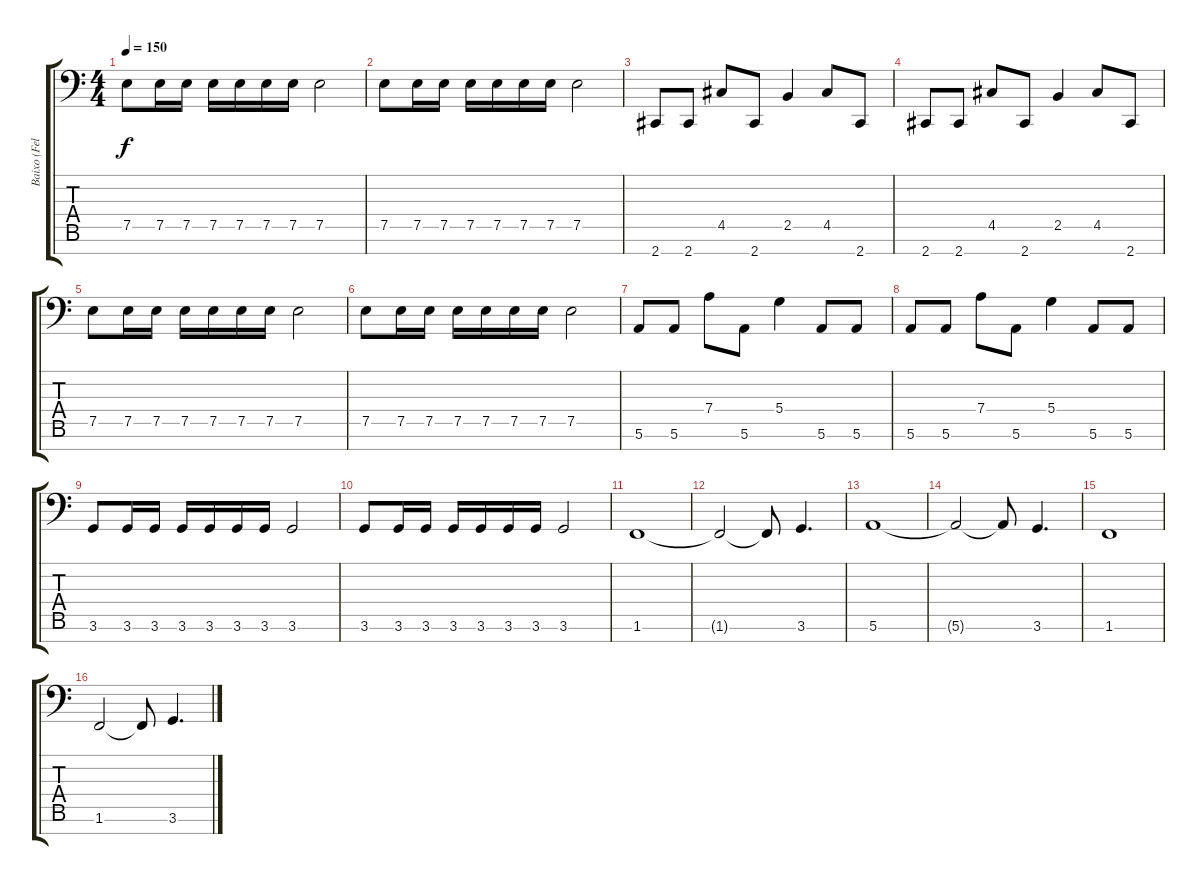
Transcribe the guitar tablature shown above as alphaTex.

\track ("Baixo (Felipe  Andreoli)" "Baixo (Fel") {instrument electricbassfinger}
\staff {score tabs}
\tuning (E3 B2 G2 D2 A1 E1 B0) {hide}
\ts (4 4)
\tempo 150
\clef f4
\ks c
7.5.8{dy f} 7.5.16 7.5.16 7.5.16 7.5.16 7.5.16 7.5.16 7.5.2 |
7.5.8 7.5.16 7.5.16 7.5.16 7.5.16 7.5.16 7.5.16 7.5.2 |
2.7.8 2.7.8 4.5.8 2.7.8 2.5.4 4.5.8 2.7.8 |
2.7.8 2.7.8 4.5.8 2.7.8 2.5.4 4.5.8 2.7.8 |
7.5.8 7.5.16 7.5.16 7.5.16 7.5.16 7.5.16 7.5.16 7.5.2 |
7.5.8 7.5.16 7.5.16 7.5.16 7.5.16 7.5.16 7.5.16 7.5.2 |
5.6.8 5.6.8 7.4.8 5.6.8 5.4.4 5.6.8 5.6.8 |
5.6.8 5.6.8 7.4.8 5.6.8 5.4.4 5.6.8 5.6.8 |
3.6.8 3.6.16 3.6.16 3.6.16 3.6.16 3.6.16 3.6.16 3.6.2 |
3.6.8 3.6.16 3.6.16 3.6.16 3.6.16 3.6.16 3.6.16 3.6.2 |
1.6.1 |
1.6{t}.2 1.6{t}.8 3.6.4{d} |
5.6.1 |
5.6{t}.2 5.6{t}.8 3.6.4{d} |
1.6.1 |
1.6.2 1.6{t}.8 3.6.4{d}
